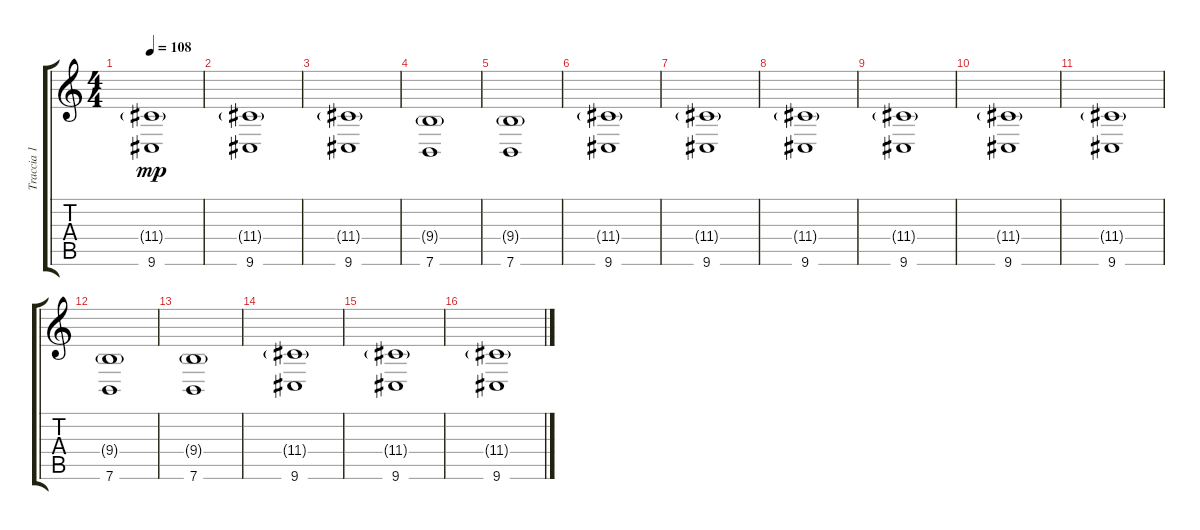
\track ("Traccia 1" "Traccia 1") {instrument drawbarorgan}
\staff {score tabs}
\tuning (E4 B3 G3 D3 A2 E2) {hide}
\ts (4 4)
\tempo 108
\clef g2
\ks c
(11.4{g} 9.6).1{dy mp} |
(11.4{g} 9.6).1 |
(11.4{g} 9.6).1 |
(9.4{g} 7.6).1 |
(9.4{g} 7.6).1 |
(11.4{g} 9.6).1 |
(11.4{g} 9.6).1 |
(11.4{g} 9.6).1 |
(11.4{g} 9.6).1 |
(11.4{g} 9.6).1 |
(11.4{g} 9.6).1 |
(9.4{g} 7.6).1 |
(9.4{g} 7.6).1 |
(11.4{g} 9.6).1 |
(11.4{g} 9.6).1 |
(11.4{g} 9.6).1
